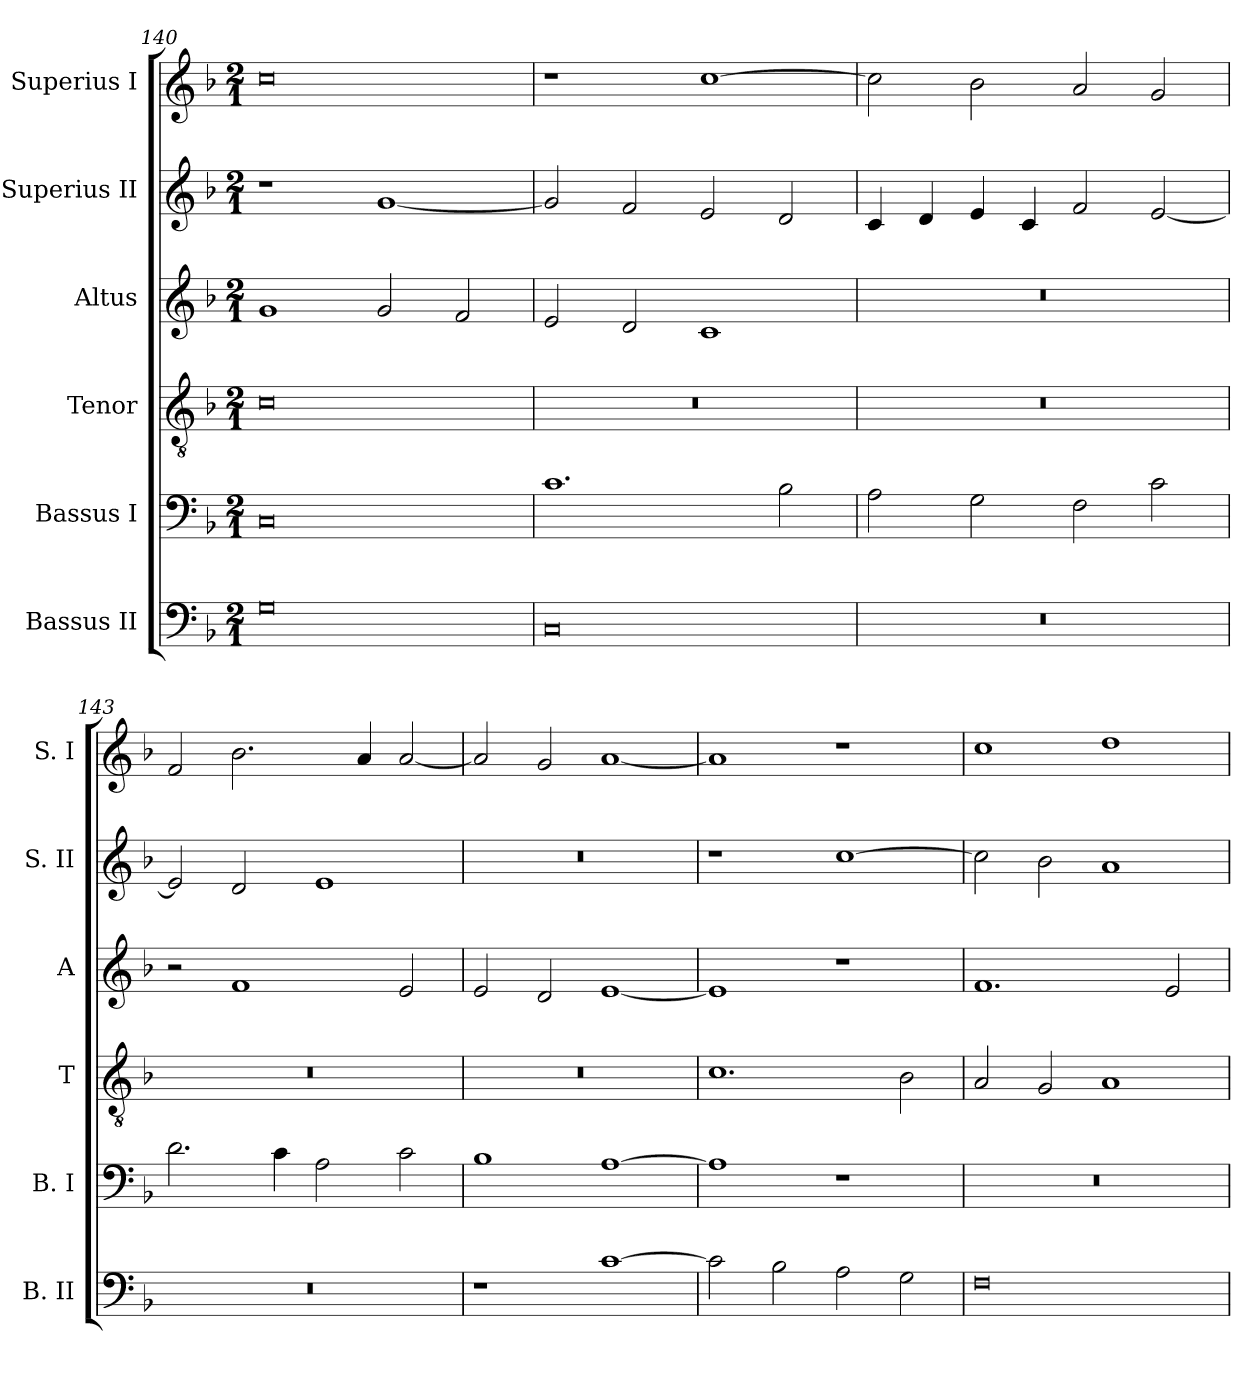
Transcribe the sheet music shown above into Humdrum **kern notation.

**kern	**kern	**kern	**kern	**kern	**kern
*part6	*part5	*part4	*part3	*part2	*part1
*staff6	*staff5	*staff4	*staff3	*staff2	*staff1
*I"Bassus II	*I"Bassus I	*I"Tenor	*I"Altus	*I"Superius II	*I"Superius I
*I'B. II	*I'B. I	*I'T	*I'A	*I'S. II	*I'S. I
*clefF4	*clefF4	*clefGv2	*clefG2	*clefG2	*clefG2
*k[b-]	*k[b-]	*k[b-]	*k[b-]	*k[b-]	*k[b-]
*F:	*F:	*F:	*F:	*F:	*F:
*M2/1	*M2/1	*M2/1	*M2/1	*M2/1	*M2/1
=140	=140	=140	=140	=140	=140
0G	0C	0c	1g	1r	0cc
.	.	.	2g	[1g	.
.	.	.	2f	.	.
=141	=141	=141	=141	=141	=141
0C	1.c	0r	2e	2g]	1r
.	.	.	2d	2f	.
.	.	.	1c	2e	[1cc
.	2B-	.	.	2d	.
=142	=142	=142	=142	=142	=142
0r	2A	0r	0r	4c	2cc]
.	.	.	.	4d	.
.	2G	.	.	4e	2b-
.	.	.	.	4c	.
.	2F	.	.	2f	2a
.	2c	.	.	[2e	2g
=143	=143	=143	=143	=143	=143
0r	2.d	0r	2r	2e]	2f
.	.	.	1f	2d	2.b-
.	4c	.	.	.	.
.	2A	.	.	1e	.
.	.	.	.	.	4a
.	2c	.	2e	.	[2a
=144	=144	=144	=144	=144	=144
1r	1B-	0r	2e	0r	2a]
.	.	.	2d	.	2g
[1c	[1A	.	[1e	.	[1a
=145	=145	=145	=145	=145	=145
2c]	1A]	1.c	1e]	1r	1a]
2B-	.	.	.	.	.
2A	1r	.	1r	[1cc	1r
2G	.	2B-	.	.	.
=146	=146	=146	=146	=146	=146
0F	0r	2A	1.f	2cc]	1cc
.	.	2G	.	2b-	.
.	.	1A	.	1a	1dd
.	.	.	2e	.	.
=	=	=	=	=	=
*-	*-	*-	*-	*-	*-
